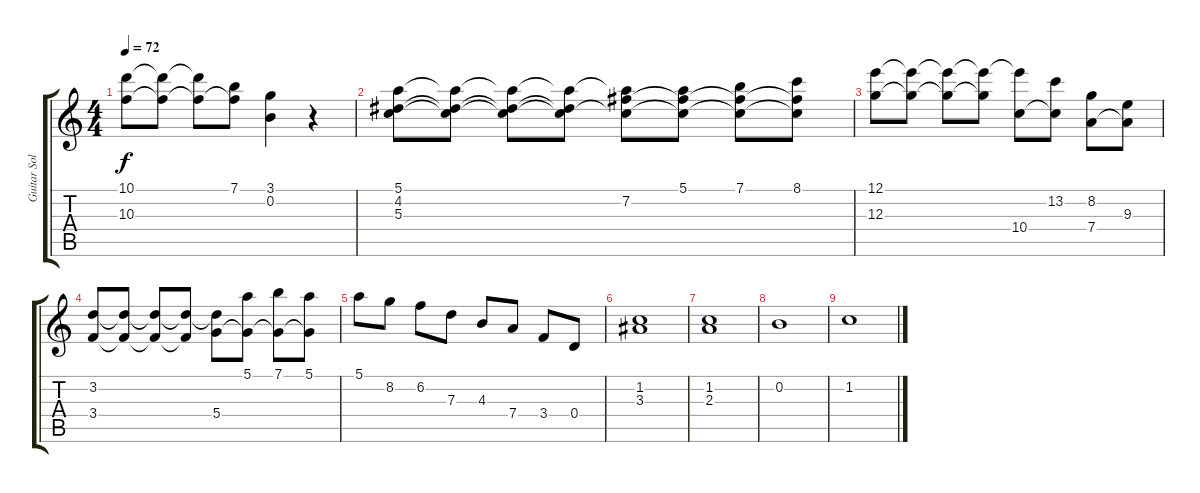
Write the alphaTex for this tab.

\track ("Guitar Solo" "Guitar Sol") {instrument acousticguitarnylon}
\staff {score tabs}
\tuning (E4 B3 G3 D3 A2 E2) {hide}
\ts (4 4)
\tempo 72
\clef g2
\ks c
(10.1 10.3).8{dy f} (10.1{t} 10.3{t}).8 (10.1{t} 10.3{t}).8 (7.1 10.3{t}).8 (3.1 0.2).4 r.4 |
(5.1 4.2 5.3).8 (5.1{t} 4.2{t} 5.3{t}).8 (5.1{t} 4.2{t} 5.3{t}).8 (5.1{t} 4.2{t} 5.3{t}).8 (5.1{t} 7.2 5.3{t}).8 (5.1 7.2{t} 5.3{t}).8 (7.1 7.2{t} 5.3{t}).8 (8.1 7.2{t} 5.3{t}).8 |
(12.1 12.3).8 (12.1{t} 12.3{t}).8 (12.1{t} 12.3{t}).8 (12.1{t} 12.3{t}).8 (12.1{t} 10.4).8 (13.2 10.4{t}).8 (8.2 7.4).8 (9.3 7.4{t}).8 |
(3.2 3.4).8 (3.2{t} 3.4{t}).8 (3.2{t} 3.4{t}).8 (3.2{t} 3.4{t}).8 (3.2{t} 5.4).8 (5.1 5.4{t}).8 (7.1 5.4{t}).8 (5.1 5.4{t}).8 |
5.1.8 8.2.8 6.2.8 7.3.8 4.3.8 7.4.8 3.4.8 0.4.8 |
(1.2 3.3).1 |
(1.2 2.3).1 |
0.2.1 |
1.2.1
